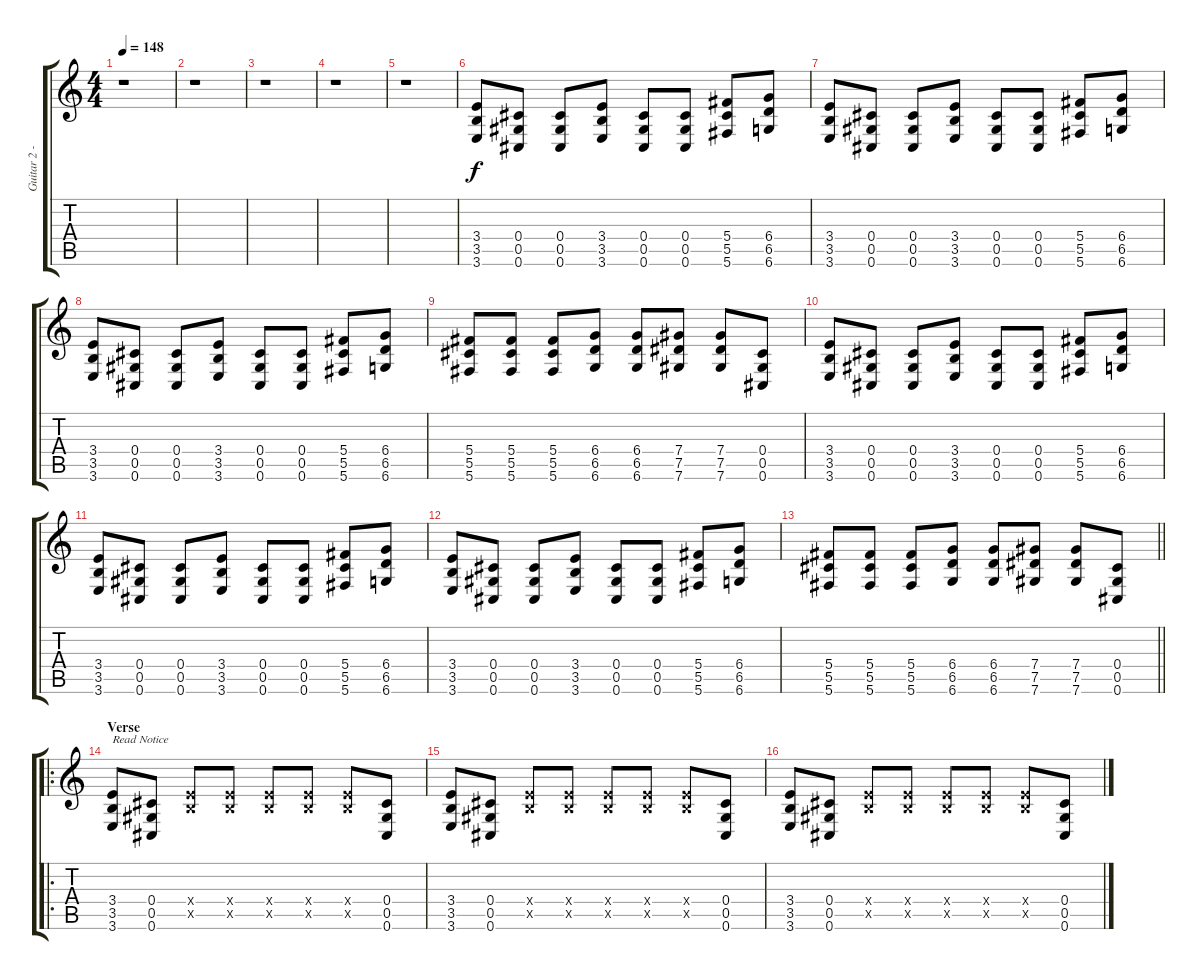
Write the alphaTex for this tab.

\track ("Guitar 2 - Scott Stevens" "Guitar 2 -") {instrument distortionguitar}
\staff {score tabs}
\tuning (Eb4 Bb3 Gb3 Db3 Ab2 Db2) {hide}
\ts (4 4)
\tempo 148
\clef g2
\ks c
r.1{dy f instrument distortionguitar} |
r.1 |
r.1 |
r.1 |
r.1 |
(3.4 3.5 3.6).8 (0.4 0.5 0.6).8 (0.4 0.5 0.6).8 (3.4 3.5 3.6).8 (0.4 0.5 0.6).8 (0.4 0.5 0.6).8 (5.4 5.5 5.6).8 (6.4 6.5 6.6).8 |
(3.4 3.5 3.6).8 (0.4 0.5 0.6).8 (0.4 0.5 0.6).8 (3.4 3.5 3.6).8 (0.4 0.5 0.6).8 (0.4 0.5 0.6).8 (5.4 5.5 5.6).8 (6.4 6.5 6.6).8 |
(3.4 3.5 3.6).8 (0.4 0.5 0.6).8 (0.4 0.5 0.6).8 (3.4 3.5 3.6).8 (0.4 0.5 0.6).8 (0.4 0.5 0.6).8 (5.4 5.5 5.6).8 (6.4 6.5 6.6).8 |
(5.4 5.5 5.6).8 (5.4 5.5 5.6).8 (5.4 5.5 5.6).8 (6.4 6.5 6.6).8 (6.4 6.5 6.6).8 (7.4 7.5 7.6).8 (7.4 7.5 7.6).8 (0.4 0.5 0.6).8 |
(3.4 3.5 3.6).8 (0.4 0.5 0.6).8 (0.4 0.5 0.6).8 (3.4 3.5 3.6).8 (0.4 0.5 0.6).8 (0.4 0.5 0.6).8 (5.4 5.5 5.6).8 (6.4 6.5 6.6).8 |
(3.4 3.5 3.6).8 (0.4 0.5 0.6).8 (0.4 0.5 0.6).8 (3.4 3.5 3.6).8 (0.4 0.5 0.6).8 (0.4 0.5 0.6).8 (5.4 5.5 5.6).8 (6.4 6.5 6.6).8 |
(3.4 3.5 3.6).8 (0.4 0.5 0.6).8 (0.4 0.5 0.6).8 (3.4 3.5 3.6).8 (0.4 0.5 0.6).8 (0.4 0.5 0.6).8 (5.4 5.5 5.6).8 (6.4 6.5 6.6).8 |
\barLineRight lightlight
(5.4 5.5 5.6).8 (5.4 5.5 5.6).8 (5.4 5.5 5.6).8 (6.4 6.5 6.6).8 (6.4 6.5 6.6).8 (7.4 7.5 7.6).8 (7.4 7.5 7.6).8 (0.4 0.5 0.6).8 |
\ro
\section ("" "Verse")
(3.4 3.5 3.6).8{txt "Read Notice"} (0.4 0.5 0.6).8 (3.4{x} 3.5{x}).8 (3.4{x} 3.5{x}).8 (3.4{x} 3.5{x}).8 (3.4{x} 3.5{x}).8 (3.4{x} 3.5{x}).8 (0.4 0.5 0.6).8 |
(3.4 3.5 3.6).8 (0.4 0.5 0.6).8 (3.4{x} 3.5{x}).8 (3.4{x} 3.5{x}).8 (3.4{x} 3.5{x}).8 (3.4{x} 3.5{x}).8 (3.4{x} 3.5{x}).8 (0.4 0.5 0.6).8 |
(3.4 3.5 3.6).8 (0.4 0.5 0.6).8 (3.4{x} 3.5{x}).8 (3.4{x} 3.5{x}).8 (3.4{x} 3.5{x}).8 (3.4{x} 3.5{x}).8 (3.4{x} 3.5{x}).8 (0.4 0.5 0.6).8
